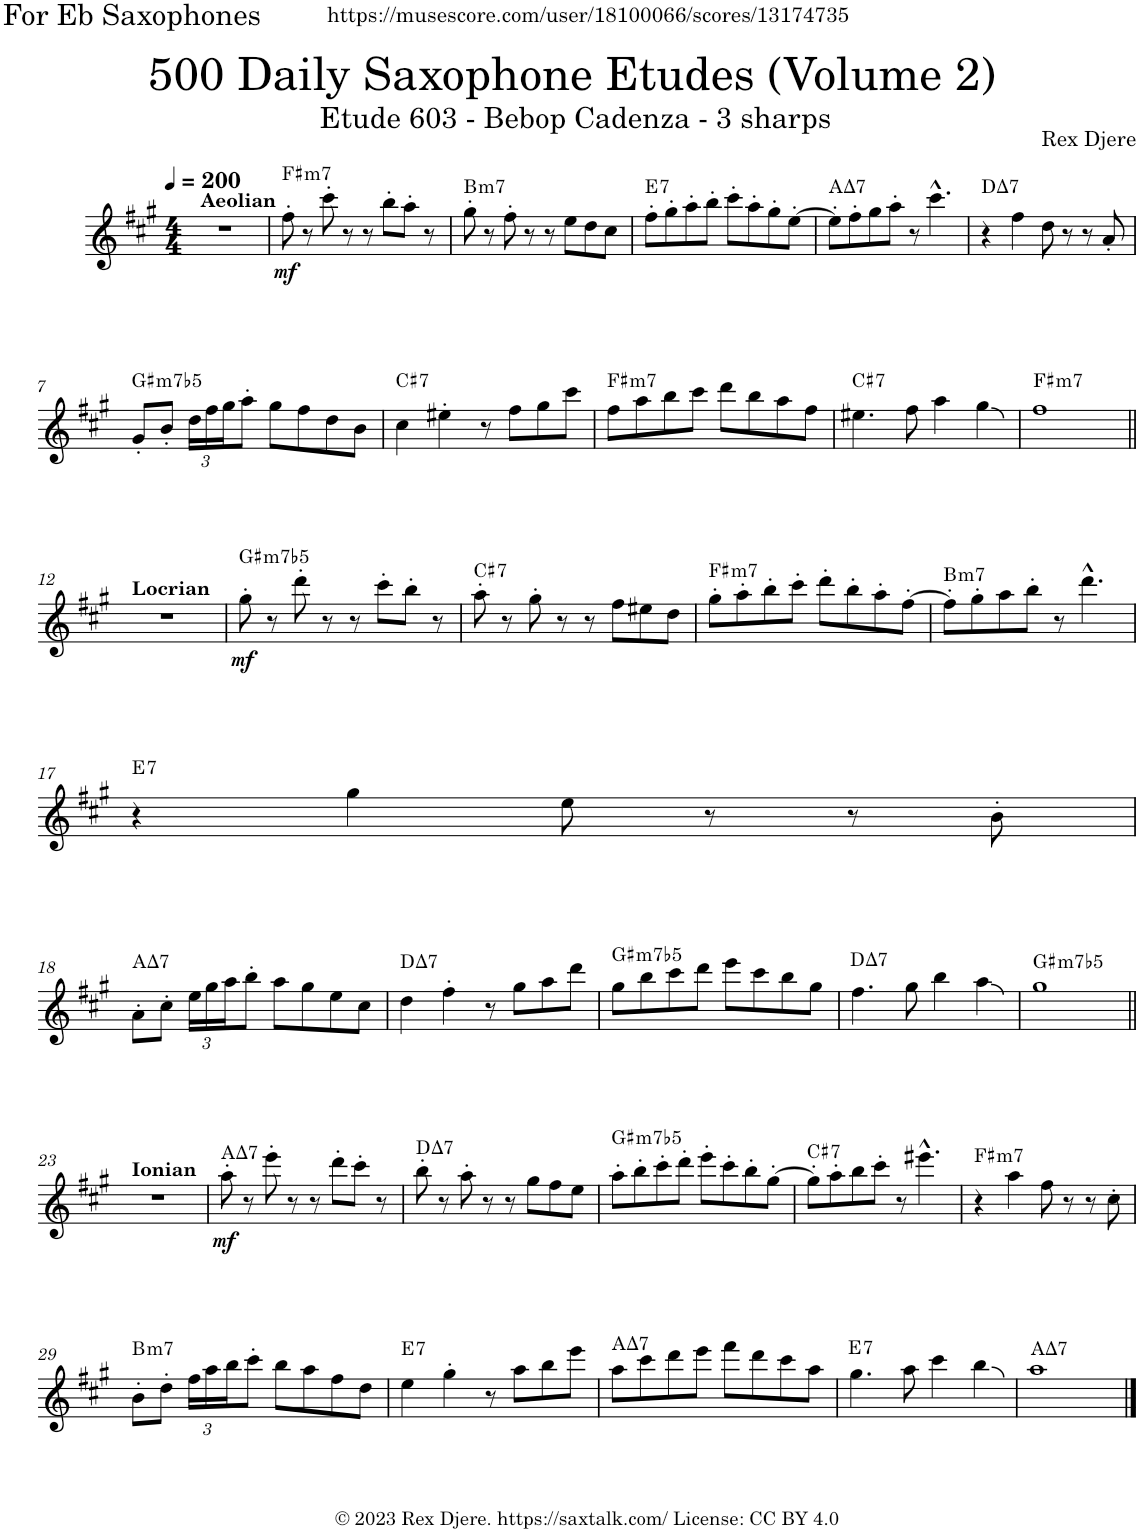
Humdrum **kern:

**kern	**dynam	**harte
*part1	*part1	*part1
*staff1	*staff1	*
*I"Alto Saxophone	*	*
*I'A. Sax.	*	*
*clefG2	*	*
*Trd5c9	*	*
*k[f#c#g#]	*	*
*M4/4	*	*
*MM200	*	*
=1	=1	=1
!LO:TX:a:B:t=Aeolian	!	!
1r	.	.
=2	=2	=2
!	!LO:DY:b	!LO:H:kt=m7
8ff#'\	mf	F#:min7
8r	.	.
8ccc#'\	.	.
8r	.	.
8r	.	.
8bb'\L	.	.
8aa'\J	.	.
8r	.	.
=3	=3	=3
!	!	!LO:H:kt=m7
8gg#'\	.	B:min7
8r	.	.
8ff#'\	.	.
8r	.	.
8r	.	.
8ee\L	.	.
8dd\	.	.
8cc#\J	.	.
=4	=4	=4
!	!	!LO:H:kt=7
8ff#'\L	.	E:7
8gg#'\	.	.
8aa'\	.	.
8bb'\J	.	.
8ccc#'\L	.	.
8aa'\	.	.
8gg#'\	.	.
[8ee'\J	.	.
=5	=5	=5
!	!	!LO:H:kt=7
8ee'\L]	.	A:maj7
8ff#'\	.	.
8gg#\	.	.
8aa'\J	.	.
8r	.	.
4.ccc#^^\	.	.
=6	=6	=6
!	!	!LO:H:kt=7
4r	.	D:maj7
4ff#\	.	.
8dd\	.	.
8r	.	.
8r	.	.
8a'/	.	.
!!LO:LB:g=z
=7	=7	=7
!	!	!LO:H:kt=m7b5
8g#'/L	.	G#:hdim7
8b'/J	.	.
*Xbrackettup	*	*
24dd\LL	.	.
24ff#\	.	.
24gg#\J	.	.
8aa'\J	.	.
8gg#\L	.	.
8ff#\	.	.
8dd\	.	.
8b\J	.	.
=8	=8	=8
!	!	!LO:H:kt=7
4cc#\	.	C#:7
4ee#X'\	.	.
8r	.	.
8ff#\L	.	.
8gg#\	.	.
8ccc#\J	.	.
=9	=9	=9
!	!	!LO:H:kt=m7
8ff#\L	.	F#:min7
8aa\	.	.
8bb\	.	.
8ccc#\J	.	.
8ddd\L	.	.
8bb\	.	.
8aa\	.	.
8ff#\J	.	.
=10	=10	=10
!	!	!LO:H:kt=7
4.ee#X\	.	C#:7
8ff#\	.	.
4aa\	.	.
4gg#\	.	.
=11	=11	=11
!	!	!LO:H:kt=m7
1ff#	.	F#:min7
!!LO:LB:g=z
=12||	=12||	=12||
!LO:TX:a:B:t=Locrian	!	!
1r	.	.
=13	=13	=13
!	!LO:DY:b	!LO:H:kt=m7b5
8gg#'\	mf	G#:hdim7
8r	.	.
8ddd'\	.	.
8r	.	.
8r	.	.
8ccc#'\L	.	.
8bb'\J	.	.
8r	.	.
=14	=14	=14
!	!	!LO:H:kt=7
8aa'\	.	C#:7
8r	.	.
8gg#'\	.	.
8r	.	.
8r	.	.
8ff#\L	.	.
8ee#X\	.	.
8dd\J	.	.
=15	=15	=15
!	!	!LO:H:kt=m7
8gg#'\L	.	F#:min7
8aa'\	.	.
8bb'\	.	.
8ccc#'\J	.	.
8ddd'\L	.	.
8bb'\	.	.
8aa'\	.	.
[8ff#'\J	.	.
=16	=16	=16
!	!	!LO:H:kt=m7
8ff#'\L]	.	B:min7
8gg#'\	.	.
8aa\	.	.
8bb'\J	.	.
8r	.	.
4.ddd^^\	.	.
!!LO:LB:g=z
=17	=17	=17
!	!	!LO:H:kt=7
4r	.	E:7
4gg#\	.	.
8ee\	.	.
8r	.	.
8r	.	.
8b'\	.	.
!!LO:LB:g=z
=18	=18	=18
!	!	!LO:H:kt=7
8a'\L	.	A:maj7
8cc#'\J	.	.
24ee\LL	.	.
24gg#\	.	.
24aa\J	.	.
8bb'\J	.	.
8aa\L	.	.
8gg#\	.	.
8ee\	.	.
8cc#\J	.	.
=19	=19	=19
!	!	!LO:H:kt=7
4dd\	.	D:maj7
4ff#'\	.	.
8r	.	.
8gg#\L	.	.
8aa\	.	.
8ddd\J	.	.
=20	=20	=20
!	!	!LO:H:kt=m7b5
8gg#\L	.	G#:hdim7
8bb\	.	.
8ccc#\	.	.
8ddd\J	.	.
8eee\L	.	.
8ccc#\	.	.
8bb\	.	.
8gg#\J	.	.
=21	=21	=21
!	!	!LO:H:kt=7
4.ff#\	.	D:maj7
8gg#\	.	.
4bb\	.	.
4aa\	.	.
=22	=22	=22
!	!	!LO:H:kt=m7b5
1gg#	.	G#:hdim7
!!LO:LB:g=z
=23||	=23||	=23||
!LO:TX:a:B:t=Ionian	!	!
1r	.	.
=24	=24	=24
!	!LO:DY:b	!LO:H:kt=7
8aa'\	mf	A:maj7
8r	.	.
8eee'\	.	.
8r	.	.
8r	.	.
8ddd'\L	.	.
8ccc#'\J	.	.
8r	.	.
=25	=25	=25
!	!	!LO:H:kt=7
8bb'\	.	D:maj7
8r	.	.
8aa'\	.	.
8r	.	.
8r	.	.
8gg#\L	.	.
8ff#\	.	.
8ee\J	.	.
=26	=26	=26
!	!	!LO:H:kt=m7b5
8aa'\L	.	G#:hdim7
8bb'\	.	.
8ccc#'\	.	.
8ddd'\J	.	.
8eee'\L	.	.
8ccc#'\	.	.
8bb'\	.	.
[8gg#'\J	.	.
=27	=27	=27
!	!	!LO:H:kt=7
8gg#'\L]	.	C#:7
8aa'\	.	.
8bb\	.	.
8ccc#'\J	.	.
8r	.	.
4.eee#X^^\	.	.
=28	=28	=28
!	!	!LO:H:kt=m7
4r	.	F#:min7
4aa\	.	.
8ff#\	.	.
8r	.	.
8r	.	.
8cc#'\	.	.
!!LO:LB:g=z
=29	=29	=29
!	!	!LO:H:kt=m7
8b'\L	.	B:min7
8dd'\J	.	.
24ff#\LL	.	.
24aa\	.	.
24bb\J	.	.
8ccc#'\J	.	.
8bb\L	.	.
8aa\	.	.
8ff#\	.	.
8dd\J	.	.
=30	=30	=30
!	!	!LO:H:kt=7
4ee\	.	E:7
4gg#'\	.	.
8r	.	.
8aa\L	.	.
8bb\	.	.
8eee\J	.	.
=31	=31	=31
!	!	!LO:H:kt=7
8aa\L	.	A:maj7
8ccc#\	.	.
8ddd\	.	.
8eee\J	.	.
8fff#\L	.	.
8ddd\	.	.
8ccc#\	.	.
8aa\J	.	.
=32	=32	=32
!	!	!LO:H:kt=7
4.gg#\	.	E:7
8aa\	.	.
4ccc#\	.	.
4bb\	.	.
=33	=33	=33
!	!	!LO:H:kt=7
1aa	.	A:maj7
==	==	==
*-	*-	*-
